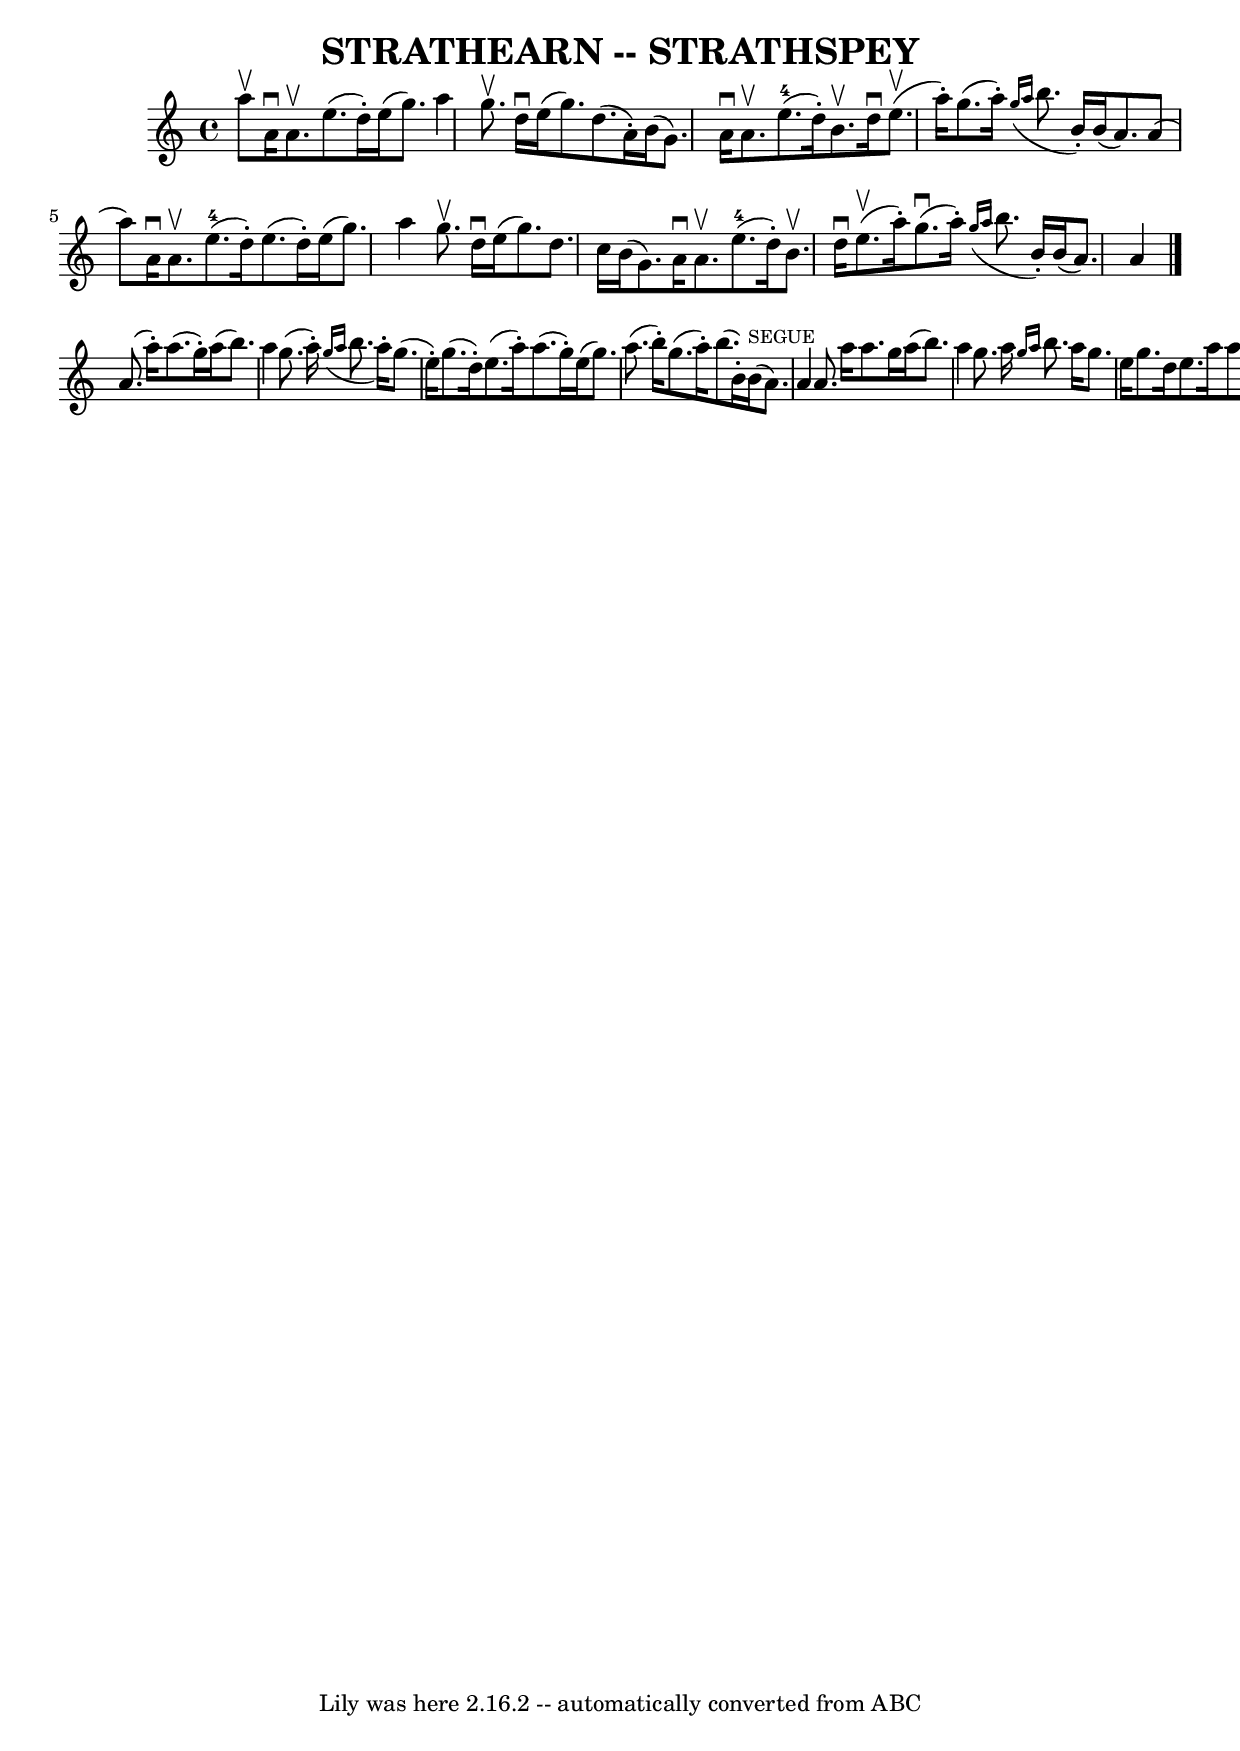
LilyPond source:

\version "2.16.2"
\include "Mammoth.ily"
\header {
  %% book = "Ryan's Mammoth Collection of Fiddle Tunes"
  crossRefNumber = "1"
  footnotes = ""
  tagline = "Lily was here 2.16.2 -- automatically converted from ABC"
  title = "STRATHEARN -- STRATHSPEY"

}
voicedefault =  {


  \override Staff.TimeSignature #'style = #'C
  \time 4/4 % %slurgraces 1
  
  \key a \minor
  a''8^\upbow   |
  a'16^\downbow a'8.^\upbow   
  e''8. (d''16-.) e''16 (g''8.) a''4    |
  g''8.^\upbow  
  d''16^\downbow e''16 (g''8.) d''8. (a'16-.) b'16 (g'8.)   |
  a'16^\downbow a'8.^\upbow e''8.-4(d''16-.)   
  b'8.^\upbow d''16^\downbow e''8. (^\upbow a''16-.)   |
  
  g''8. (a''16-.)   \grace { g''16 (a''16  
			    } b''8. b'16-.)   
  b'16 (a'8.) a'8 (a''8)   |
  a'16^\downbow a'8.^\upbow e''8.-4(d''16-.) e''8. (d''16-.) e''16 (g''8. 
  ) a''4    |
  g''8.^\upbow d''16^\downbow e''16 (g''8.)  
  d''8. c''16 b'16 (g'8.)   |
  a'16^\downbow a'8.^\upbow e''8.-4(d''16-.) b'8.^\upbow d''16^\downbow     
  e''8. (^\upbow a''16-.)   |
  g''8. (^\downbow a''16-.)   
  \grace { g''16 (a''16  
	 } b''8. b'16-.) b'16 (a'8.) a'4  
  \bar "|." a'8. (a''16-.) a''8. (g''16-.) a''16 (b''8.) a''4    |
  g''8. (a''16-.)   \grace { g''16 (a''16  
			    }  
  b''8. a''16-.) g''8. (e''16-.) g''8. (d''16-.)   
  |
  e''8. (a''16-.) a''8. (g''16-.) e''16 (g''8.) a''8. (b''16-.)   |
  g''8. (a''16-.) b''8. (b'16-.) b'16^\segue(a'8.) a'4    |
  a'8. a''16    
  a''8. g''16 a''16 (b''8.) a''4    |
  g''8. a''16  
  \grace { g''16 a''16  
	 } b''8. a''16 g''8. e''16 g''8.    
  d''16    |
  e''8. a''16 a''8. g''16 e''16 (g''8.)   
  a''8. b''16-.   |
  g''8. a''16 b''8. b'16 b'16 (a'8. 
  ) a'8    \bar "|."   

}

\score{
  <<

    \context Staff="default"
    {
      \voicedefault 
      
    }

  >>
  \layout {
    
  }
  \midi {
  }

}
